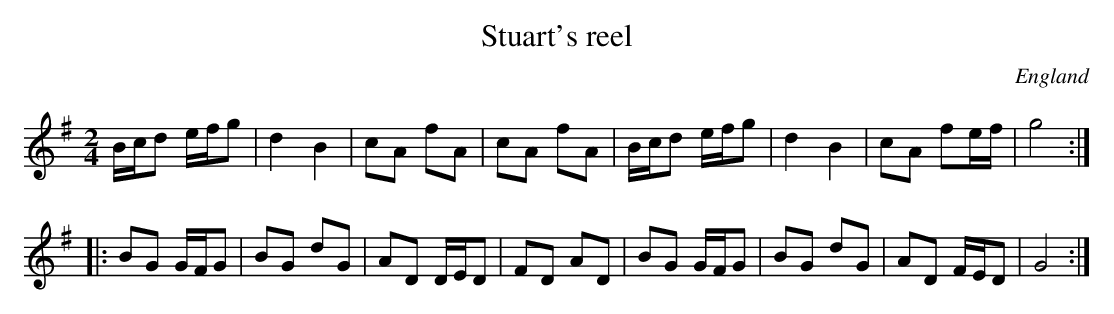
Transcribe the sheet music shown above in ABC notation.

X:1
T:Stuart's reel
O:England
M:2/4
L:1/8
K:G
B/c/d e/f/g | d2 B2 | cA fA | cA fA | \
B/c/d e/f/g | d2 B2 | cA fe/f/ | g4 :|*
|:BG G/F/G | BG dG | AD D/E/D | FD AD |\
BG G/F/G | BG dG | AD F/E/D | G4 :|**
